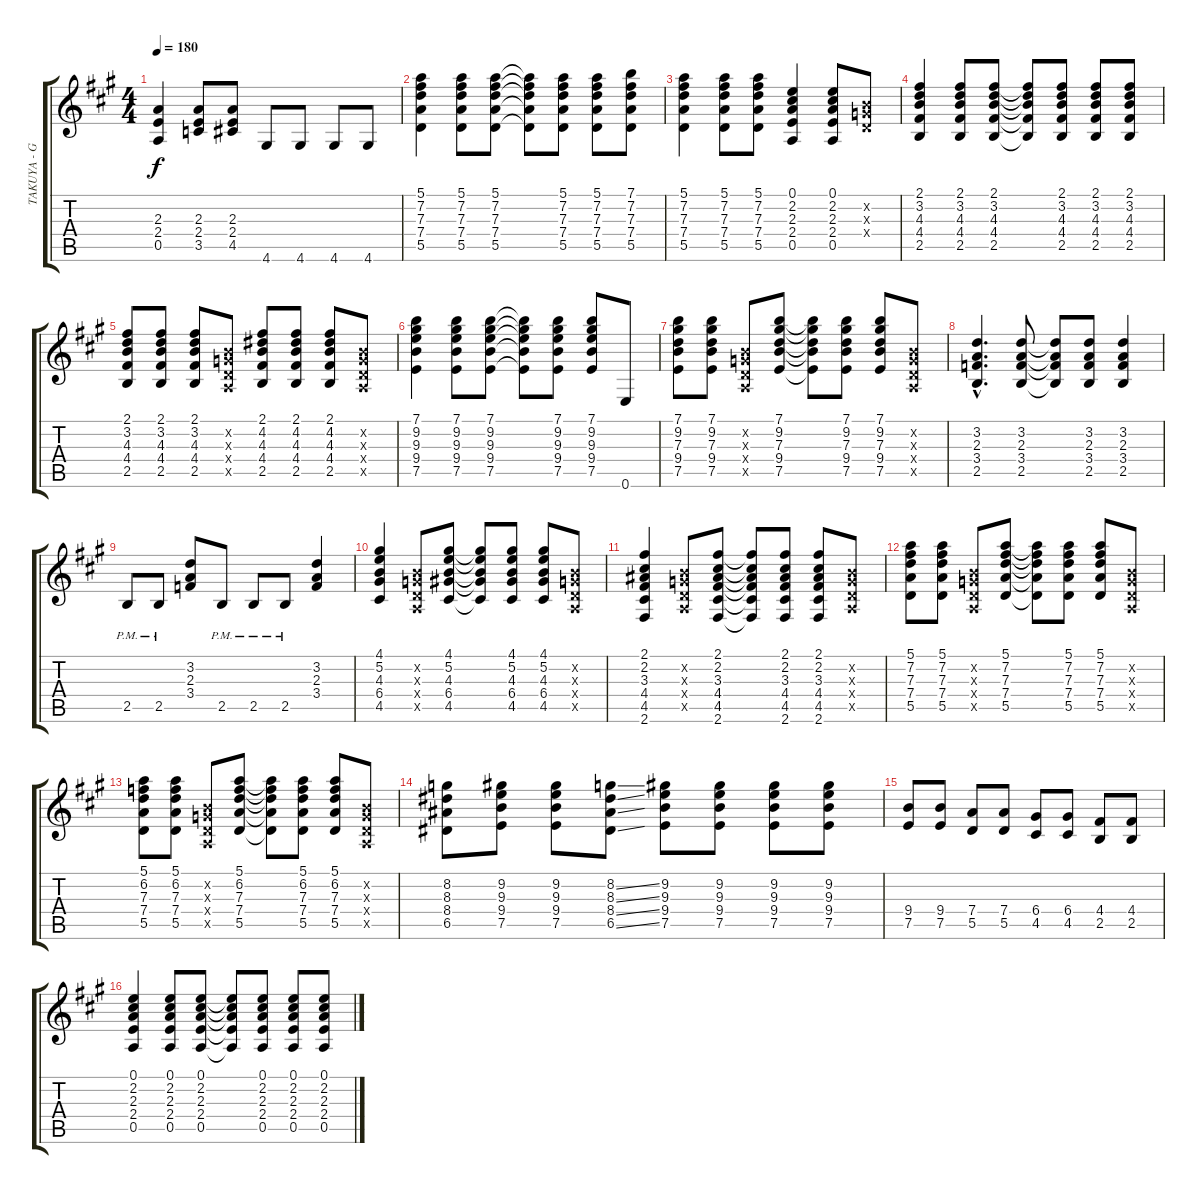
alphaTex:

\track ("TAKUYA - Guitar 1" "TAKUYA - G") {instrument distortionguitar}
\staff {score tabs}
\tuning (E4 B3 G3 D3 A2 E2) {hide}
\ts (4 4)
\tempo 180
\clef g2
\ks a
(2.3 2.4 0.5).4{dy f} (2.3 2.4 3.5).8 (2.3 2.4 4.5).8 4.6.8 4.6.8 4.6.8 4.6.8 |
(5.1 7.2 7.3 7.4 5.5).4 (5.1 7.2 7.3 7.4 5.5).8 (5.1 7.2 7.3 7.4 5.5).8 (5.1{t} 7.2{t} 7.3{t} 7.4{t} 5.5{t}).8 (5.1 7.2 7.3 7.4 5.5).8 (5.1 7.2 7.3 7.4 5.5).8 (7.1 7.2 7.3 7.4 5.5).8 |
(5.1 7.2 7.3 7.4 5.5).4 (5.1 7.2 7.3 7.4 5.5).8 (5.1 7.2 7.3 7.4 5.5).8 (0.1 2.2 2.3 2.4 0.5).4 (0.1 2.2 2.3 2.4 0.5).8 (0.2{x} 0.3{x} 0.4{x}).8 |
(2.1 3.2 4.3 4.4 2.5).4 (2.1 3.2 4.3 4.4 2.5).8 (2.1 3.2 4.3 4.4 2.5).8 (2.1{t} 3.2{t} 4.3{t} 4.4{t} 2.5{t}).8 (2.1 3.2 4.3 4.4 2.5).8 (2.1 3.2 4.3 4.4 2.5).8 (2.1 3.2 4.3 4.4 2.5).8 |
(2.1 3.2 4.3 4.4 2.5).8 (2.1 3.2 4.3 4.4 2.5).8 (2.1 3.2 4.3 4.4 2.5).8 (0.2{x} 0.3{x} 0.4{x} 0.5{x}).8 (2.1 4.2 4.3 4.4 2.5).8 (2.1 4.2 4.3 4.4 2.5).8 (2.1 4.2 4.3 4.4 2.5).8 (0.2{x} 0.3{x} 0.4{x} 0.5{x}).8 |
(7.1 9.2 9.3 9.4 7.5).4 (7.1 9.2 9.3 9.4 7.5).8 (7.1 9.2 9.3 9.4 7.5).8 (7.1{t} 9.2{t} 9.3{t} 9.4{t} 7.5{t}).8 (7.1 9.2 9.3 9.4 7.5).8 (7.1 9.2 9.3 9.4 7.5).8 0.6.8 |
(7.1 9.2 7.3 9.4 7.5).8 (7.1 9.2 7.3 9.4 7.5).8 (0.2{x} 0.3{x} 0.4{x} 0.5{x}).8 (7.1 9.2 7.3 9.4 7.5).8 (7.1{t} 9.2{t} 7.3{t} 9.4{t} 7.5{t}).8 (7.1 9.2 7.3 9.4 7.5).8 (7.1 9.2 7.3 9.4 7.5).8 (0.2{x} 0.3{x} 0.4{x} 0.5{x}).8 |
(3.2{hac} 2.3{hac} 3.4{hac} 2.5{hac}).4{d} (3.2 2.3 3.4 2.5).8 (3.2{t} 2.3{t} 3.4{t} 2.5{t}).8 (3.2 2.3 3.4 2.5).8 (3.2 2.3 3.4 2.5).4 |
2.5{pm}.8 2.5{pm}.8 (3.2 2.3 3.4).8 2.5{pm}.8 2.5{pm}.8 2.5{pm}.8 (3.2 2.3 3.4).4 |
(4.1 5.2 4.3 6.4 4.5).4 (0.2{x} 0.3{x} 0.4{x} 0.5{x}).8 (4.1 5.2 4.3 6.4 4.5).8 (4.1{t} 5.2{t} 4.3{t} 6.4{t} 4.5{t}).8 (4.1 5.2 4.3 6.4 4.5).8 (4.1 5.2 4.3 6.4 4.5).8 (0.2{x} 0.3{x} 0.4{x} 0.5{x}).8 |
(2.1 2.2 3.3 4.4 4.5 2.6).4 (0.2{x} 0.3{x} 0.4{x} 0.5{x}).8 (2.1 2.2 3.3 4.4 4.5 2.6).8 (2.1{t} 2.2{t} 3.3{t} 4.4{t} 4.5{t} 2.6{t}).8 (2.1 2.2 3.3 4.4 4.5 2.6).8 (2.1 2.2 3.3 4.4 4.5 2.6).8 (0.2{x} 0.3{x} 0.4{x} 0.5{x}).8 |
(5.1 7.2 7.3 7.4 5.5).8 (5.1 7.2 7.3 7.4 5.5).8 (0.2{x} 0.3{x} 0.4{x} 0.5{x}).8 (5.1 7.2 7.3 7.4 5.5).8 (5.1{t} 7.2{t} 7.3{t} 7.4{t} 5.5{t}).8 (5.1 7.2 7.3 7.4 5.5).8 (5.1 7.2 7.3 7.4 5.5).8 (0.2{x} 0.3{x} 0.4{x} 0.5{x}).8 |
(5.1 6.2 7.3 7.4 5.5).8 (5.1 6.2 7.3 7.4 5.5).8 (0.2{x} 0.3{x} 0.4{x} 0.5{x}).8 (5.1 6.2 7.3 7.4 5.5).8 (5.1{t} 6.2{t} 7.3{t} 7.4{t} 5.5{t}).8 (5.1 6.2 7.3 7.4 5.5).8 (5.1 6.2 7.3 7.4 5.5).8 (0.2{x} 0.3{x} 0.4{x} 0.5{x}).8 |
(8.2 8.3 8.4 6.5).8 (9.2 9.3 9.4 7.5).8 (9.2 9.3 9.4 7.5).8 (8.2{ss} 8.3{ss} 8.4{ss} 6.5{ss}).8 (9.2 9.3 9.4 7.5).8 (9.2 9.3 9.4 7.5).8 (9.2 9.3 9.4 7.5).8 (9.2 9.3 9.4 7.5).8 |
(9.4 7.5).8 (9.4 7.5).8 (7.4 5.5).8 (7.4 5.5).8 (6.4 4.5).8 (6.4 4.5).8 (4.4 2.5).8 (4.4 2.5).8 |
(0.1 2.2 2.3 2.4 0.5).4 (0.1 2.2 2.3 2.4 0.5).8 (0.1 2.2 2.3 2.4 0.5).8 (0.1{t} 2.2{t} 2.3{t} 2.4{t} 0.5{t}).8 (0.1 2.2 2.3 2.4 0.5).8 (0.1 2.2 2.3 2.4 0.5).8 (0.1 2.2 2.3 2.4 0.5).8
